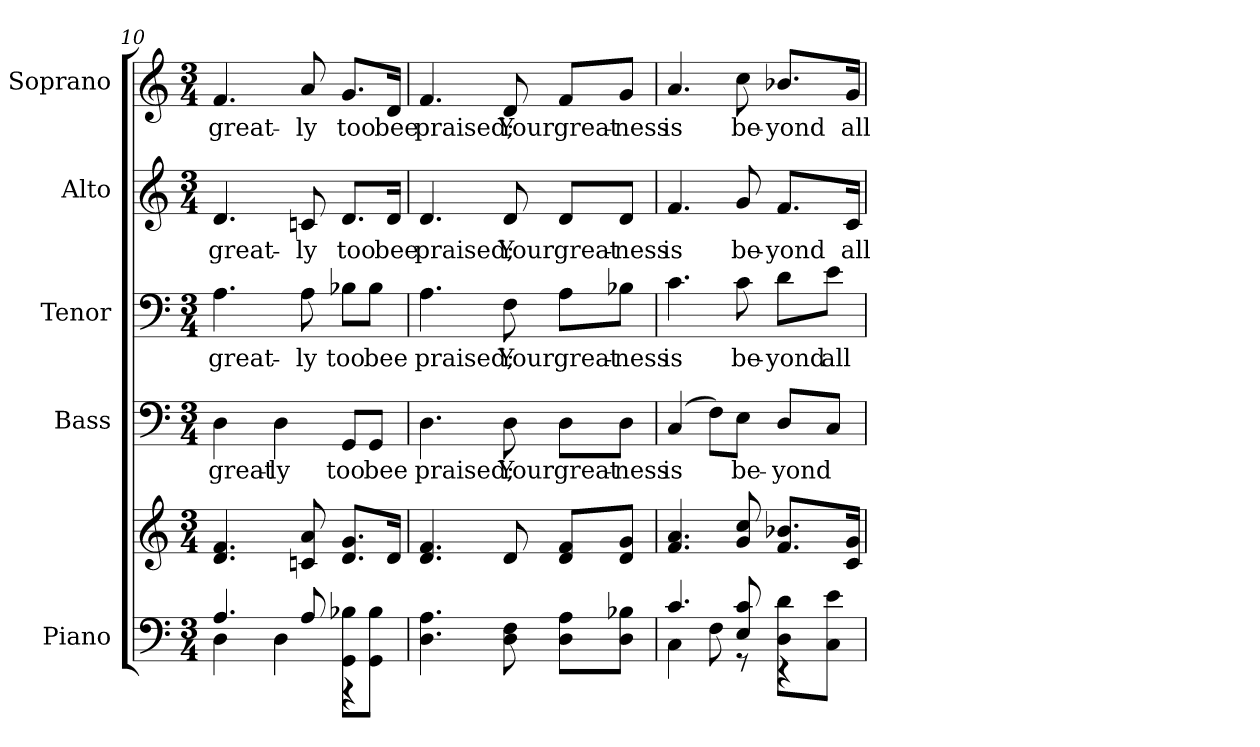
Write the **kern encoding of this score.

**kern	**kern	**kern	**text	**kern	**text	**kern	**text	**kern	**text
*part5	*part5	*part4	*part4	*part3	*part3	*part2	*part2	*part1	*part1
*staff6	*staff5	*staff4	*staff4	*staff3	*staff3	*staff2	*staff2	*staff1	*staff1
*I"Piano	*	*I"Bass	*	*I"Tenor	*	*I"Alto	*	*I"Soprano	*
*I'Pno.	*	*I'B.	*	*I'T.	*	*I'A.	*	*I'S.	*
*clefF4	*clefG2	*clefF4	*	*clefF4	*	*clefG2	*	*clefG2	*
*k[]	*k[]	*k[]	*	*k[]	*	*k[]	*	*k[]	*
*C:	*C:	*C:	*	*C:	*	*C:	*	*C:	*
*M3/4	*M3/4	*M3/4	*	*M3/4	*	*M3/4	*	*M3/4	*
=10	=10	=10	=10	=10	=10	=10	=10	=10	=10
*^	*	*	*	*	*	*	*	*	*
!	!	!	!	!LO:LY:b:color=#000000	!	!	!	!	!	!
!	!	!	!	!	!	!LO:LY:b:color=#000000	!	!	!	!
!	!	!	!	!	!	!	!	!LO:LY:b:color=#000000	!	!
!	!	!	!	!	!	!	!	!	!	!LO:LY:b:color=#000000
4.Ai/	4Di\	4.di/ 4.fi	4Di\	great-	4.Ai\	great-	4.di/	great-	4.fi/	great-
!	!	!	!	!LO:LY:b:color=#000000	!	!	!	!	!	!
.	4Di\	.	4Di\	-ly	.	.	.	.	.	.
!	!	!	!	!	!	!LO:LY:b:color=#000000	!	!	!	!
!	!	!	!	!	!	!	!	!LO:LY:b:color=#000000	!	!
!	!	!	!	!	!	!	!	!	!	!LO:LY:b:color=#000000
8Ai/	.	8cni/ 8ai	.	.	8Ai\	-ly	8cni/	-ly	8ai/	-ly
!	!	!	!	!LO:LY:b:color=#000000	!	!	!	!	!	!
!	!	!	!	!	!	!LO:LY:b:color=#000000	!	!	!	!
!	!	!	!	!	!	!	!	!LO:LY:b:color=#000000	!	!
!	!	!	!	!	!	!	!	!	!	!LO:LY:b:color=#000000
8GGi\ 8B-Xi\L	4r	8.di/ 8.gi/L	8GGi/L	too	8B-Xi\L	too	8.di/L	too	8.gi/L	too
!	!	!	!	!LO:LY:b:color=#000000	!	!	!	!	!	!
!	!	!	!	!	!	!LO:LY:b:color=#000000	!	!	!	!
8GGi\ 8B-i\J	.	.	8GGi/J	bee	8B-i\J	bee	.	.	.	.
!	!	!	!	!	!	!	!	!LO:LY:b:color=#000000	!	!
!	!	!	!	!	!	!	!	!	!	!LO:LY:b:color=#000000
.	.	16di/Jk	.	.	.	.	16di/Jk	bee	16di/Jk	bee
*v	*v	*	*	*	*	*	*	*	*	*
!!LO:PB:g=z
=11	=11	=11	=11	=11	=11	=11	=11	=11	=11
!	!	!	!LO:LY:b:color=#000000	!	!	!	!	!	!
!	!	!	!	!	!LO:LY:b:color=#000000	!	!	!	!
!	!	!	!	!	!	!	!LO:LY:b:color=#000000	!	!
!	!	!	!	!	!	!	!	!	!LO:LY:b:color=#000000
4.Di\ 4.Ai	4.di/ 4.fi	4.Di\	praised;	4.Ai\	praised;	4.di/	praised;	4.fi/	praised;
!	!	!	!LO:LY:b:color=#000000	!	!	!	!	!	!
!	!	!	!	!	!LO:LY:b:color=#000000	!	!	!	!
!	!	!	!	!	!	!	!LO:LY:b:color=#000000	!	!
!	!	!	!	!	!	!	!	!	!LO:LY:b:color=#000000
8Di\ 8Fi	8di/	8Di\	Your	8Fi\	Your	8di/	Your	8di/	Your
!	!	!	!LO:LY:b:color=#000000	!	!	!	!	!	!
!	!	!	!	!	!LO:LY:b:color=#000000	!	!	!	!
!	!	!	!	!	!	!	!LO:LY:b:color=#000000	!	!
!	!	!	!	!	!	!	!	!	!LO:LY:b:color=#000000
8Di\ 8Ai\L	8di/ 8fi/L	8Di\L	great-	8Ai\L	great-	8di/L	great-	8fi/L	great-
!	!	!	!LO:LY:b:color=#000000	!	!	!	!	!	!
!	!	!	!	!	!LO:LY:b:color=#000000	!	!	!	!
!	!	!	!	!	!	!	!LO:LY:b:color=#000000	!	!
!	!	!	!	!	!	!	!	!	!LO:LY:b:color=#000000
8Di\ 8B-Xi\J	8di/ 8gi/J	8Di\J	-ness	8B-Xi\J	-ness	8di/J	-ness	8gi/J	-ness
=12	=12	=12	=12	=12	=12	=12	=12	=12	=12
*^	*	*	*	*	*	*	*	*	*
!	!	!	!	!LO:LY:b:color=#000000	!	!	!	!	!	!
!	!	!	!	!	!	!LO:LY:b:color=#000000	!	!	!	!
!	!	!	!	!	!	!	!	!LO:LY:b:color=#000000	!	!
!	!	!	!	!	!	!	!	!	!	!LO:LY:b:color=#000000
4.ci/	4Ci\	4.fi/ 4.ai	(4Ci/	is	4.ci\	is	4.fi/	is	4.ai/	is
.	8Fi\	.	8Fi\L)	.	.	.	.	.	.	.
!	!	!	!	!LO:LY:b:color=#000000	!	!	!	!	!	!
!	!	!	!	!	!	!LO:LY:b:color=#000000	!	!	!	!
!	!	!	!	!	!	!	!	!LO:LY:b:color=#000000	!	!
!	!	!	!	!	!	!	!	!	!	!LO:LY:b:color=#000000
8Ei/ 8ci	8r	8gi/ 8cci	8Ei\J	be-	8ci\	be-	8gi/	be-	8cci\	be-
!	!	!	!	!LO:LY:b:color=#000000	!	!	!	!	!	!
!	!	!	!	!	!	!LO:LY:b:color=#000000	!	!	!	!
!	!	!	!	!	!	!	!	!LO:LY:b:color=#000000	!	!
!	!	!	!	!	!	!	!	!	!	!LO:LY:b:color=#000000
8Di\ 8di\L	4r	8.fi/ 8.b-Xi/L	8Di/L	-yond	8di\L	-yond	8.fi/L	-yond	8.b-Xi/L	-yond
!	!	!	!	!	!	!LO:LY:b:color=#000000	!	!	!	!
8Ci\ 8ei\J	.	.	8Ci/J	.	8ei\J	all	.	.	.	.
!	!	!	!	!	!	!	!	!LO:LY:b:color=#000000	!	!
!	!	!	!	!	!	!	!	!	!	!LO:LY:b:color=#000000
.	.	16ci/ 16gi/Jk	.	.	.	.	16ci/Jk	all	16gi/Jk	all
*v	*v	*	*	*	*	*	*	*	*	*
=	=	=	=	=	=	=	=	=	=
*-	*-	*-	*-	*-	*-	*-	*-	*-	*-
